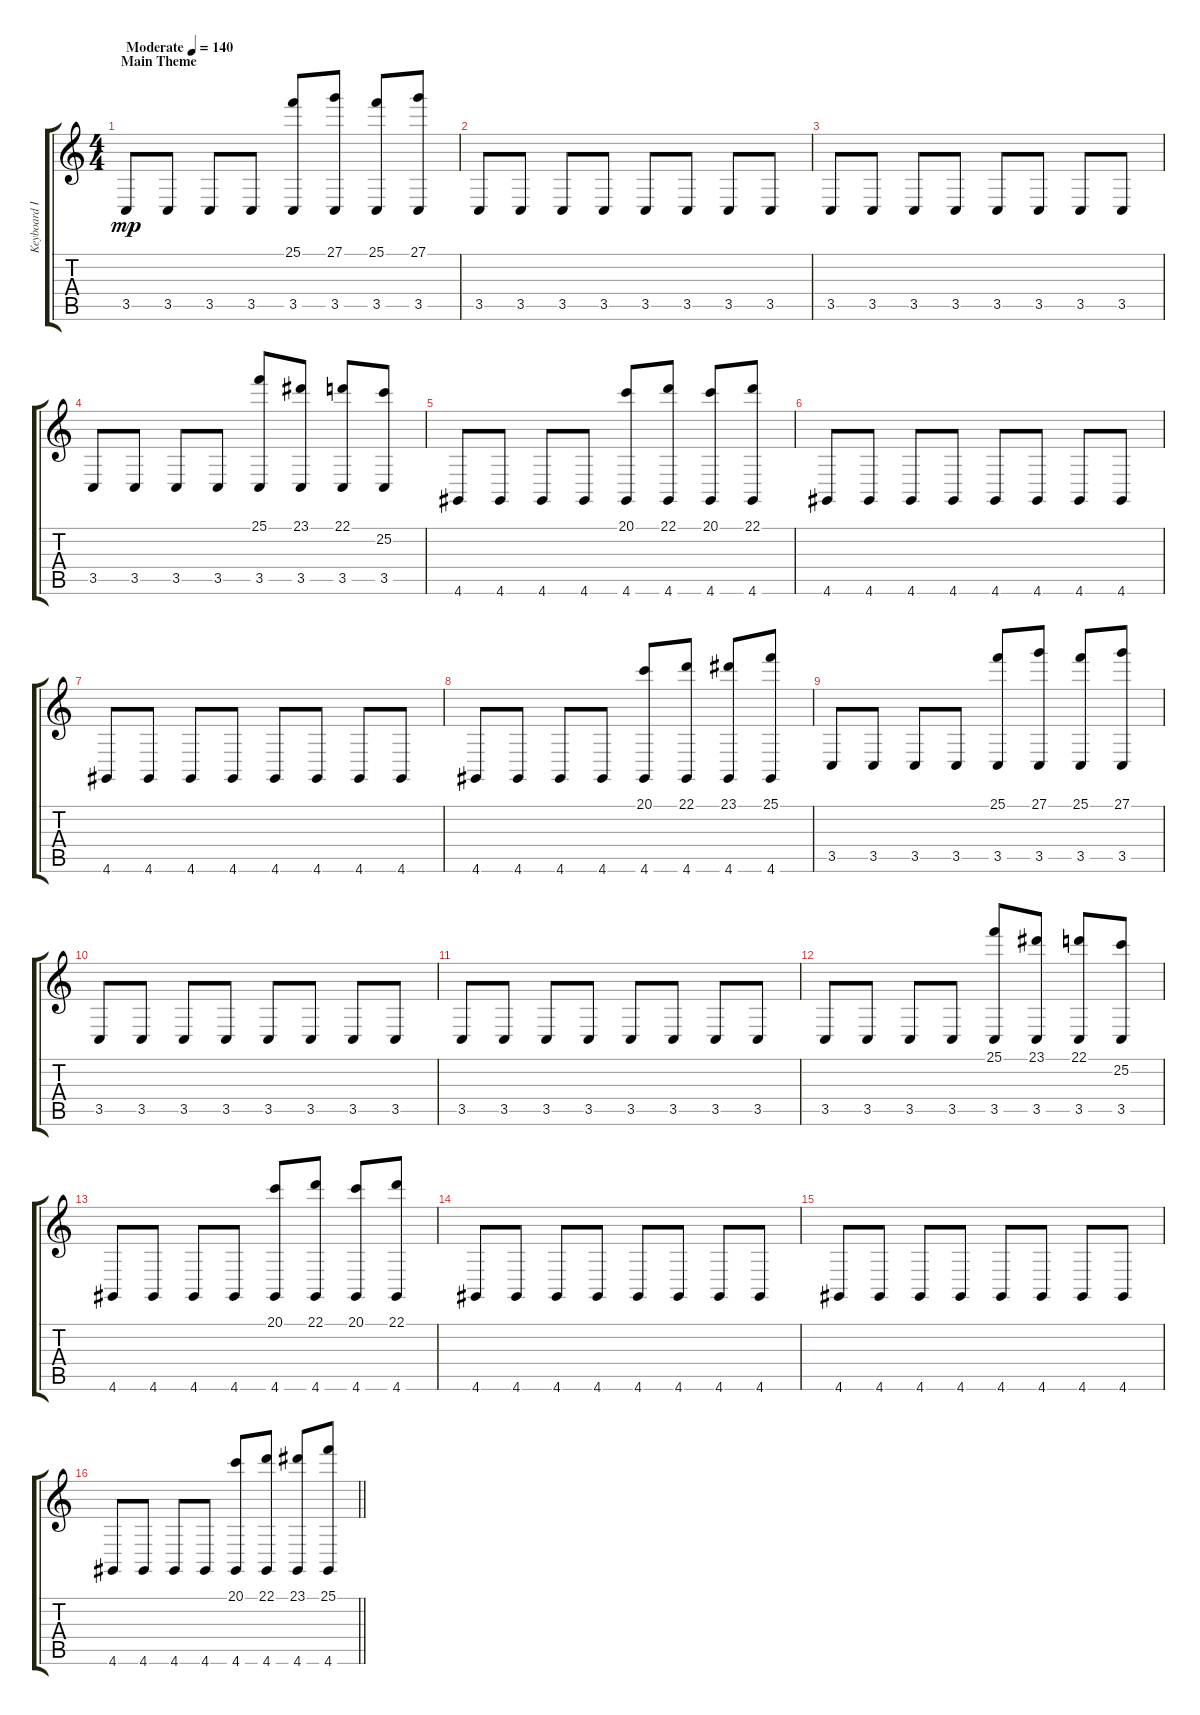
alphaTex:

\track ("Keyboard III" "Keyboard I") {instrument stringensemble1}
\staff {score tabs}
\tuning (E4 B3 G3 D3 A2 E2) {hide}
\ts (4 4)
\section ("" "Main Theme")
\tempo (140 "Moderate")
\clef g2
\ks c
3.5.8{dy mp instrument stringensemble1} 3.5.8 3.5.8 3.5.8 (25.1 3.5).8 (27.1 3.5).8 (25.1 3.5).8 (27.1 3.5).8 |
3.5.8 3.5.8 3.5.8 3.5.8 3.5.8 3.5.8 3.5.8 3.5.8 |
3.5.8 3.5.8 3.5.8 3.5.8 3.5.8 3.5.8 3.5.8 3.5.8 |
3.5.8 3.5.8 3.5.8 3.5.8 (25.1 3.5).8 (23.1 3.5).8 (22.1 3.5).8 (25.2 3.5).8 |
4.6.8 4.6.8 4.6.8 4.6.8 (20.1 4.6).8 (22.1 4.6).8 (20.1 4.6).8 (22.1 4.6).8 |
4.6.8 4.6.8 4.6.8 4.6.8 4.6.8 4.6.8 4.6.8 4.6.8 |
4.6.8 4.6.8 4.6.8 4.6.8 4.6.8 4.6.8 4.6.8 4.6.8 |
4.6.8 4.6.8 4.6.8 4.6.8 (20.1 4.6).8 (22.1 4.6).8 (23.1 4.6).8 (25.1 4.6).8 |
3.5.8 3.5.8 3.5.8 3.5.8 (25.1 3.5).8 (27.1 3.5).8 (25.1 3.5).8 (27.1 3.5).8 |
3.5.8 3.5.8 3.5.8 3.5.8 3.5.8 3.5.8 3.5.8 3.5.8 |
3.5.8 3.5.8 3.5.8 3.5.8 3.5.8 3.5.8 3.5.8 3.5.8 |
3.5.8 3.5.8 3.5.8 3.5.8 (25.1 3.5).8 (23.1 3.5).8 (22.1 3.5).8 (25.2 3.5).8 |
4.6.8 4.6.8 4.6.8 4.6.8 (20.1 4.6).8 (22.1 4.6).8 (20.1 4.6).8 (22.1 4.6).8 |
4.6.8 4.6.8 4.6.8 4.6.8 4.6.8 4.6.8 4.6.8 4.6.8 |
4.6.8 4.6.8 4.6.8 4.6.8 4.6.8 4.6.8 4.6.8 4.6.8 |
\barLineRight lightlight
4.6.8 4.6.8 4.6.8 4.6.8 (20.1 4.6).8 (22.1 4.6).8 (23.1 4.6).8 (25.1 4.6).8
